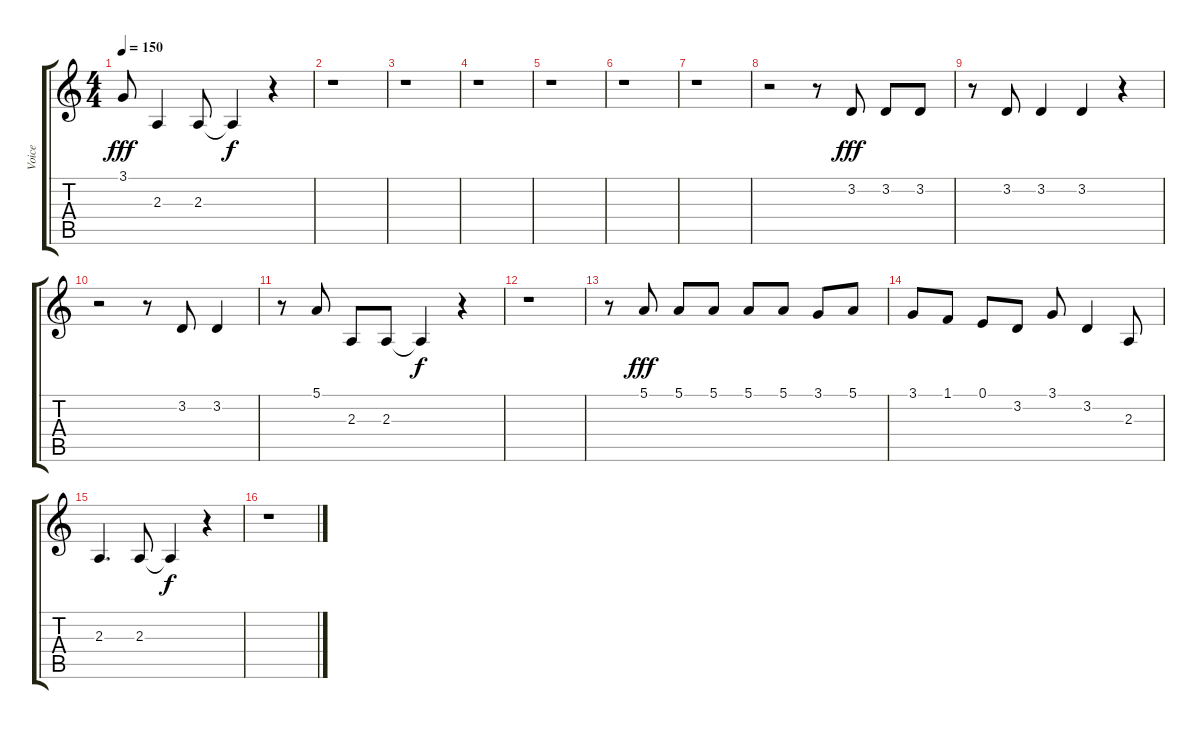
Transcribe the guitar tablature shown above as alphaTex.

\track ("Voice" "Voice") {instrument lead6voice}
\staff {score tabs}
\tuning (E4 B3 G3 D3 A2 E2) {hide}
\ts (4 4)
\tempo 150
\clef g2
\ks c
3.1.8{dy fff} 2.3.4 2.3.8 2.3{t}.4{dy f} r.4 |
r.1 |
r.1 |
r.1 |
r.1 |
r.1 |
r.1 |
r.2 r.8 3.2.8{dy fff} 3.2.8 3.2.8 |
r.8 3.2.8 3.2.4 3.2.4 r.4 |
r.2 r.8 3.2.8 3.2.4 |
r.8 5.1.8 2.3.8 2.3.8 2.3{t}.4{dy f} r.4 |
r.1 |
r.8 5.1.8{dy fff} 5.1.8 5.1.8 5.1.8 5.1.8 3.1.8 5.1.8 |
3.1.8 1.1.8 0.1.8 3.2.8 3.1.8 3.2.4 2.3.8 |
2.3.4{d} 2.3.8 2.3{t}.4{dy f} r.4 |
r.1
